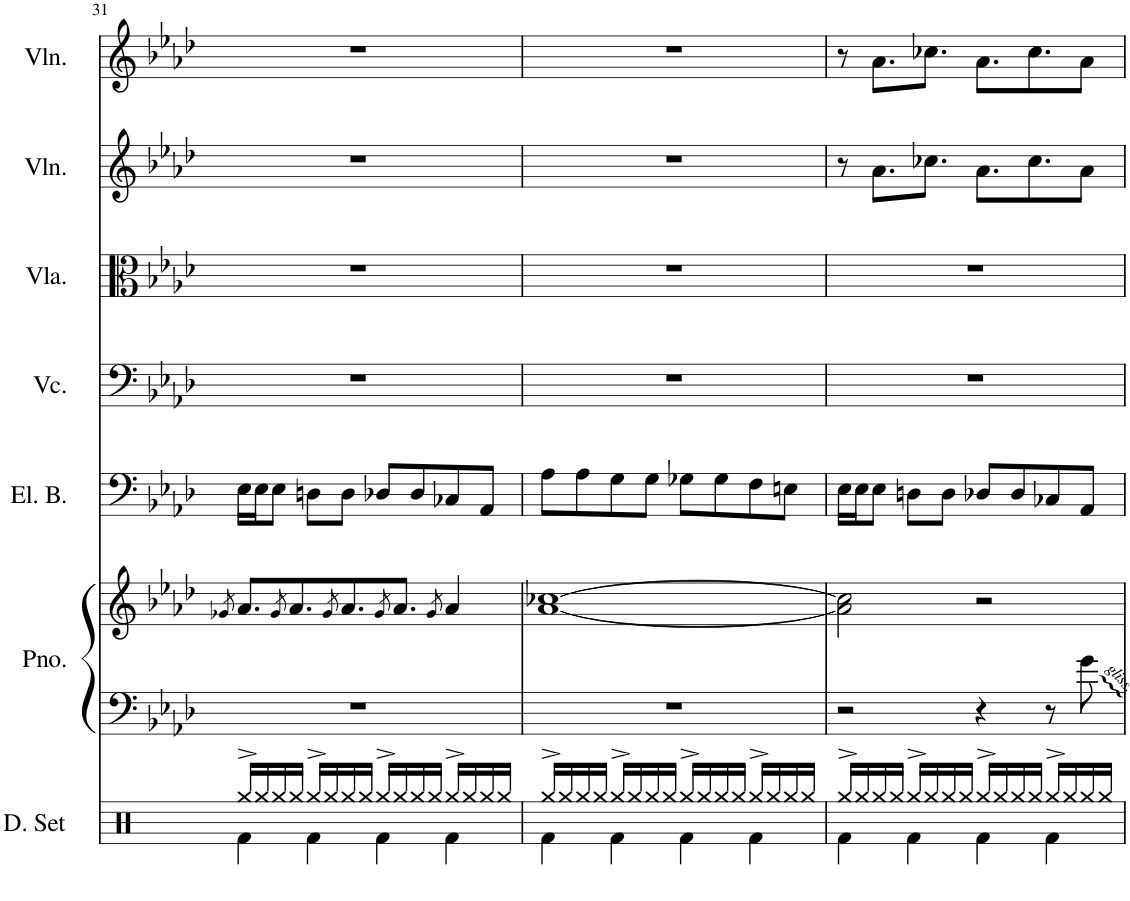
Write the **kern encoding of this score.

**kern	**kern	**kern	**kern	**kern	**kern	**kern	**kern
*part7	*part6	*part6	*part5	*part4	*part3	*part2	*part1
*staff8	*staff7	*staff6	*staff5	*staff4	*staff3	*staff2	*staff1
*I"Drumset	*I"Piano	*	*I"Electric Bass	*I"Violoncello	*I"Viola	*I"Violin	*I"Violin
*I'D. Set	*I'Pno.	*	*I'El. B.	*I'Vc.	*I'Vla.	*I'Vln.	*I'Vln.
!!LO:PB:g=z
*clefX	*clefF4	*clefG2	*clefF4	*clefF4	*clefC3	*clefG2	*clefG2
*	*	*	*Trd7c12	*	*	*	*
*k[]	*k[b-e-a-d-]	*k[b-e-a-d-]	*k[b-e-a-d-]	*k[b-e-a-d-]	*k[b-e-a-d-]	*k[b-e-a-d-]	*k[b-e-a-d-]
*M4/4	*M4/4	*M4/4	*M4/4	*M4/4	*M4/4	*M4/4	*M4/4
=31	=31	=31	=31	=31	=31	=31	=31
.	.	8qg-X/	.	.	.	.	.
*^	*	*	*	*	*	*	*
16Rgg^/LL	4Rf\	1r	8.a-/L	16E-\LL	1r	1r	1r	1r
16Rgg/	.	.	.	16E-\J	.	.	.	.
16Rgg/	.	.	.	8E-\J	.	.	.	.
.	.	.	8qg-/	.	.	.	.	.
16Rgg/JJ	.	.	8.a-/	.	.	.	.	.
16Rgg^/LL	4Rf\	.	.	8Dn\L	.	.	.	.
16Rgg/	.	.	.	.	.	.	.	.
.	.	.	8qg-/	.	.	.	.	.
16Rgg/	.	.	8.a-/	8D\J	.	.	.	.
16Rgg/JJ	.	.	.	.	.	.	.	.
16Rgg^/LL	4Rf\	.	.	8D-X/L	.	.	.	.
.	.	.	8qg-/	.	.	.	.	.
16Rgg/	.	.	8.a-/J	.	.	.	.	.
16Rgg/	.	.	.	8D-/	.	.	.	.
16Rgg/JJ	.	.	.	.	.	.	.	.
.	.	.	8qg-/	.	.	.	.	.
16Rgg^/LL	4Rf\	.	4a-/	8C-X/	.	.	.	.
16Rgg/	.	.	.	.	.	.	.	.
16Rgg/	.	.	.	8AA-/J	.	.	.	.
16Rgg/JJ	.	.	.	.	.	.	.	.
=32	=32	=32	=32	=32	=32	=32	=32	=32
16Rgg^/LL	4Rf\	1r	[1a- [1cc-X	8A-\L	1r	1r	1r	1r
16Rgg/	.	.	.	.	.	.	.	.
16Rgg/	.	.	.	8A-\	.	.	.	.
16Rgg/JJ	.	.	.	.	.	.	.	.
16Rgg^/LL	4Rf\	.	.	8G\	.	.	.	.
16Rgg/	.	.	.	.	.	.	.	.
16Rgg/	.	.	.	8G\J	.	.	.	.
16Rgg/JJ	.	.	.	.	.	.	.	.
16Rgg^/LL	4Rf\	.	.	8G-X\L	.	.	.	.
16Rgg/	.	.	.	.	.	.	.	.
16Rgg/	.	.	.	8G-\	.	.	.	.
16Rgg/JJ	.	.	.	.	.	.	.	.
16Rgg^/LL	4Rf\	.	.	8F\	.	.	.	.
16Rgg/	.	.	.	.	.	.	.	.
16Rgg/	.	.	.	8En\J	.	.	.	.
16Rgg/JJ	.	.	.	.	.	.	.	.
=33	=33	=33	=33	=33	=33	=33	=33	=33
16Rgg^/LL	4Rf\	2r	2a-\] 2cc-\]	16E-\LL	1r	1r	8r	8r
16Rgg/	.	.	.	16E-\J	.	.	.	.
16Rgg/	.	.	.	8E-\J	.	.	8.a-\L	8.a-\L
16Rgg/JJ	.	.	.	.	.	.	.	.
16Rgg^/LL	4Rf\	.	.	8Dn\L	.	.	.	.
16Rgg/	.	.	.	.	.	.	8.cc-X\J	8.cc-X\J
16Rgg/	.	.	.	8D\J	.	.	.	.
16Rgg/JJ	.	.	.	.	.	.	.	.
16Rgg^/LL	4Rf\	4r	2r	8D-X/L	.	.	8.a-\L	8.a-\L
16Rgg/	.	.	.	.	.	.	.	.
16Rgg/	.	.	.	8D-/	.	.	.	.
16Rgg/JJ	.	.	.	.	.	.	8.cc-\	8.cc-\
16Rgg^/LL	4Rf\	8r	.	8C-X/	.	.	.	.
16Rgg/	.	.	.	.	.	.	.	.
16Rgg/	.	8g\	.	8AA-/J	.	.	8a-\J	8a-\J
16Rgg/JJ	.	.	.	.	.	.	.	.
*v	*v	*	*	*	*	*	*	*
=	=	=	=	=	=	=	=
*-	*-	*-	*-	*-	*-	*-	*-
